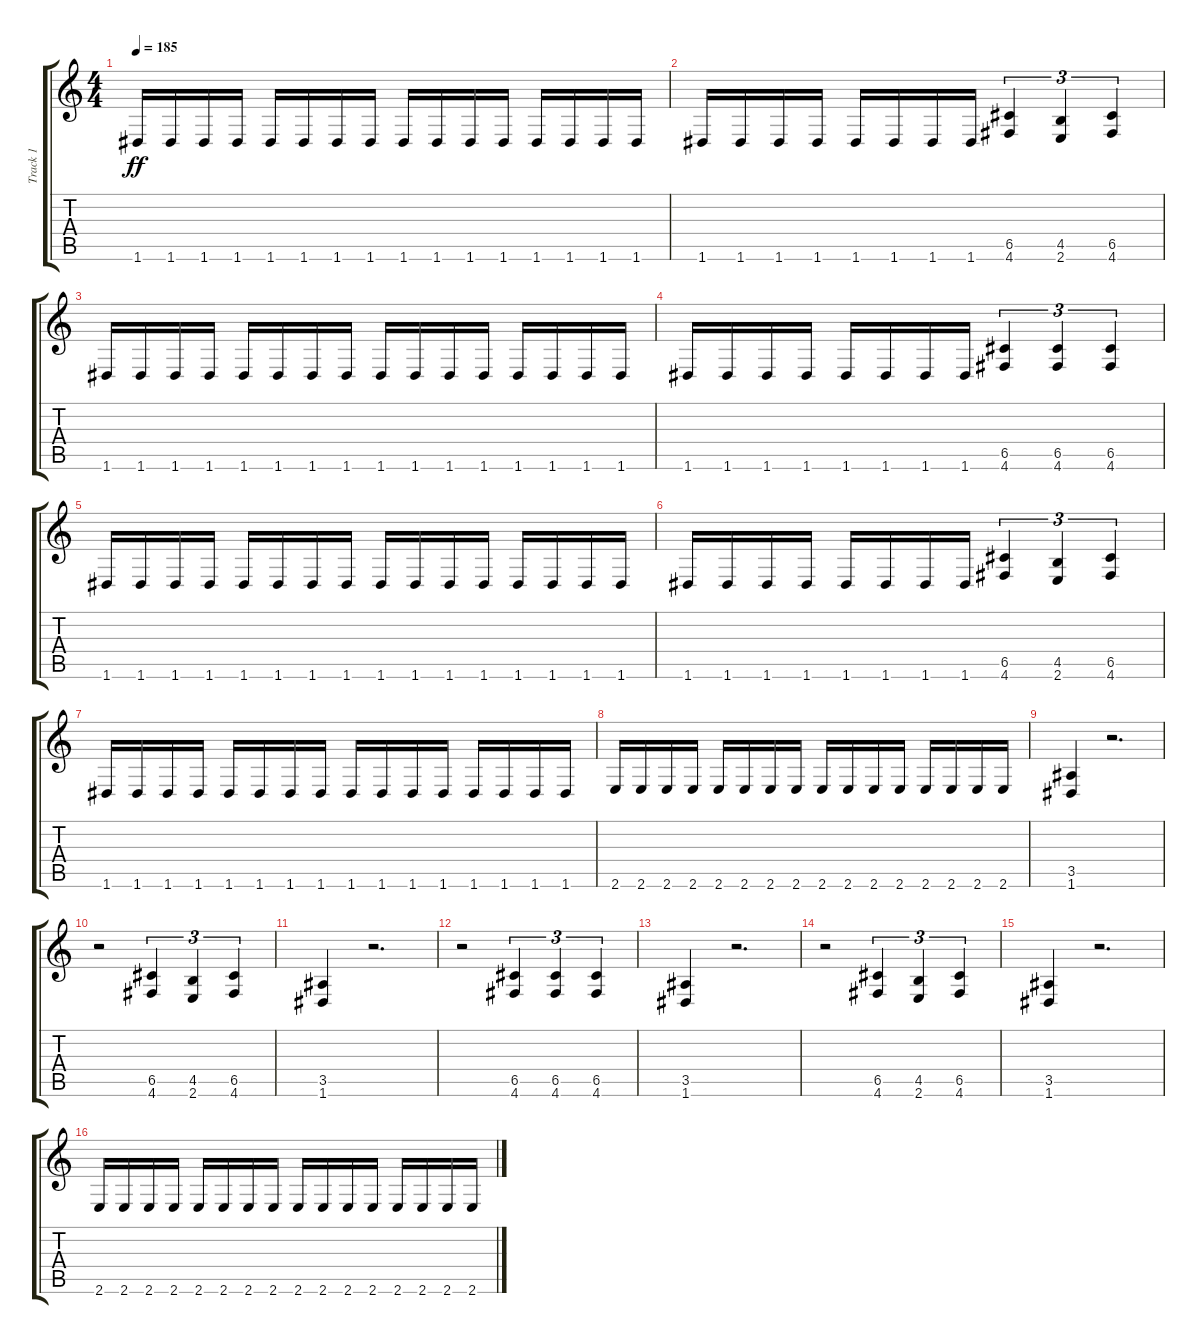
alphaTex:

\track ("Track 1" "Track 1") {instrument distortionguitar}
\staff {score tabs}
\tuning (D4 A3 F3 C3 G2 D2) {hide}
\ts (4 4)
\tempo 185
\clef g2
\ks c
1.6.16{dy ff} 1.6.16 1.6.16 1.6.16 1.6.16 1.6.16 1.6.16 1.6.16 1.6.16 1.6.16 1.6.16 1.6.16 1.6.16 1.6.16 1.6.16 1.6.16 |
1.6.16 1.6.16 1.6.16 1.6.16 1.6.16 1.6.16 1.6.16 1.6.16 (6.5 4.6).4{tu (3 2)} (4.5 2.6).4{tu (3 2)} (6.5 4.6).4{tu (3 2)} |
1.6.16 1.6.16 1.6.16 1.6.16 1.6.16 1.6.16 1.6.16 1.6.16 1.6.16 1.6.16 1.6.16 1.6.16 1.6.16 1.6.16 1.6.16 1.6.16 |
1.6.16 1.6.16 1.6.16 1.6.16 1.6.16 1.6.16 1.6.16 1.6.16 (6.5 4.6).4{tu (3 2)} (6.5 4.6).4{tu (3 2)} (6.5 4.6).4{tu (3 2)} |
1.6.16 1.6.16 1.6.16 1.6.16 1.6.16 1.6.16 1.6.16 1.6.16 1.6.16 1.6.16 1.6.16 1.6.16 1.6.16 1.6.16 1.6.16 1.6.16 |
1.6.16 1.6.16 1.6.16 1.6.16 1.6.16 1.6.16 1.6.16 1.6.16 (6.5 4.6).4{tu (3 2)} (4.5 2.6).4{tu (3 2)} (6.5 4.6).4{tu (3 2)} |
1.6.16 1.6.16 1.6.16 1.6.16 1.6.16 1.6.16 1.6.16 1.6.16 1.6.16 1.6.16 1.6.16 1.6.16 1.6.16 1.6.16 1.6.16 1.6.16 |
2.6.16 2.6.16 2.6.16 2.6.16 2.6.16 2.6.16 2.6.16 2.6.16 2.6.16 2.6.16 2.6.16 2.6.16 2.6.16 2.6.16 2.6.16 2.6.16 |
(3.5 1.6).4 r.2{d} |
r.2 (6.5 4.6).4{tu (3 2)} (4.5 2.6).4{tu (3 2)} (6.5 4.6).4{tu (3 2)} |
(3.5 1.6).4 r.2{d} |
r.2 (6.5 4.6).4{tu (3 2)} (6.5 4.6).4{tu (3 2)} (6.5 4.6).4{tu (3 2)} |
(3.5 1.6).4 r.2{d} |
r.2 (6.5 4.6).4{tu (3 2)} (4.5 2.6).4{tu (3 2)} (6.5 4.6).4{tu (3 2)} |
(3.5 1.6).4 r.2{d} |
2.6.16 2.6.16 2.6.16 2.6.16 2.6.16 2.6.16 2.6.16 2.6.16 2.6.16 2.6.16 2.6.16 2.6.16 2.6.16 2.6.16 2.6.16 2.6.16
